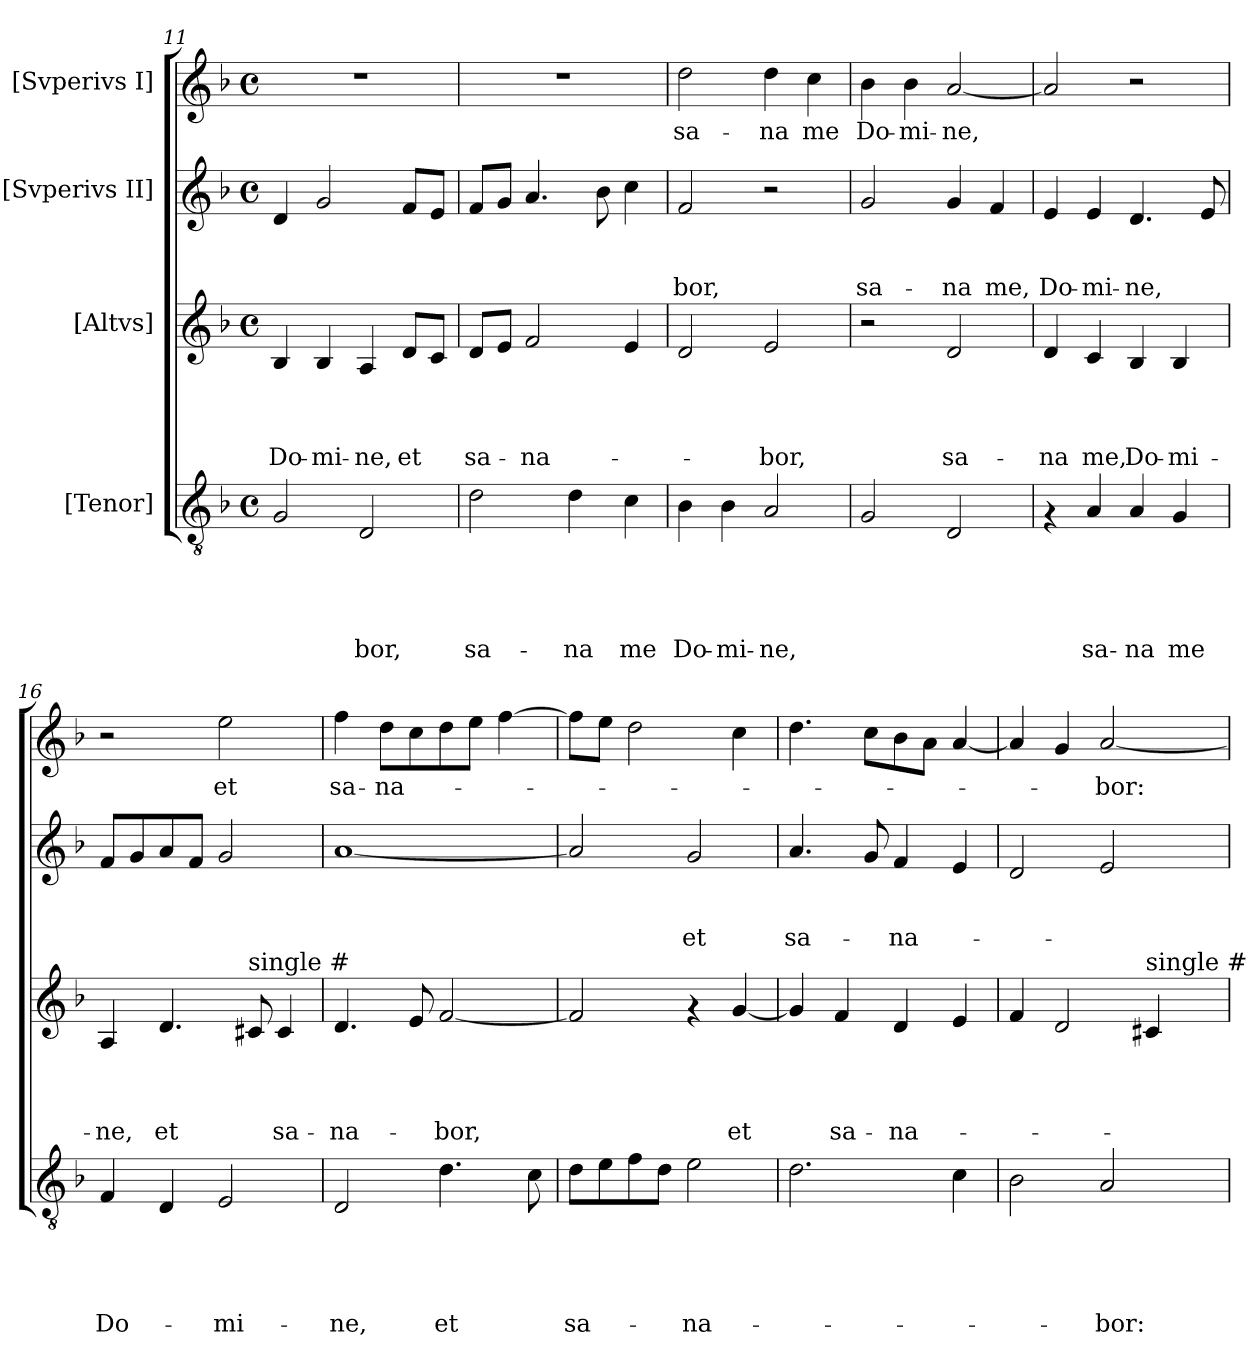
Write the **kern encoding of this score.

**kern	**text	**text	**text	**text	**text	**kern	**text	**text	**text	**text	**kern	**text	**text	**text	**kern	**text
*part4	*part4	*part4	*part4	*part4	*part4	*part3	*part3	*part3	*part3	*part3	*part2	*part2	*part2	*part2	*part1	*part1
*staff4	*staff4	*staff4	*staff4	*staff4	*staff4	*staff3	*staff3	*staff3	*staff3	*staff3	*staff2	*staff2	*staff2	*staff2	*staff1	*staff1
*I"[Tenor]	*	*	*	*	*	*I"[Altvs]	*	*	*	*	*I"[Svperivs II]	*	*	*	*I"[Svperivs I]	*
!!LO:PB:g=z
*clefGv2	*	*	*	*	*	*clefG2	*	*	*	*	*clefG2	*	*	*	*clefG2	*
*k[b-]	*	*	*	*	*	*k[b-]	*	*	*	*	*k[b-]	*	*	*	*k[b-]	*
*F:	*	*	*	*	*	*F:	*	*	*	*	*F:	*	*	*	*F:	*
*M4/4	*	*	*	*	*	*M4/4	*	*	*	*	*M4/4	*	*	*	*M4/4	*
*met(c)	*	*	*	*	*	*met(c)	*	*	*	*	*met(c)	*	*	*	*met(c)	*
=11	=11	=11	=11	=11	=11	=11	=11	=11	=11	=11	=11	=11	=11	=11	=11	=11
!	!	!	!	!	!	!	!	!	!	!LO:LY:b	!	!	!	!	!	!
2G/	.	.	.	.	.	4B-/	.	.	.	Do-	4d/	.	.	.	1r	.
!	!	!	!	!	!	!	!	!	!	!LO:LY:b	!	!	!	!	!	!
.	.	.	.	.	.	4B-/	.	.	.	-mi-	2g/	.	.	.	.	.
!	!	!	!	!	!LO:LY:b	!	!	!	!	!LO:LY:b	!	!	!	!	!	!
2D/	.	.	.	.	-bor,	4A/	.	.	.	-ne,	.	.	.	.	.	.
!	!	!	!	!	!	!	!	!	!	!LO:LY:b	!	!	!	!	!	!
.	.	.	.	.	.	8d/L	.	.	.	et	8f/L	.	.	.	.	.
.	.	.	.	.	.	8c/J	.	.	.	.	8e/J	.	.	.	.	.
=12	=12	=12	=12	=12	=12	=12	=12	=12	=12	=12	=12	=12	=12	=12	=12	=12
!	!	!	!	!	!LO:LY:b	!	!	!	!	!LO:LY:b	!	!	!	!	!	!
2d\	.	.	.	.	sa-	8d/L	.	.	.	sa-	8f/L	.	.	.	1r	.
.	.	.	.	.	.	8e/J	.	.	.	.	8g/J	.	.	.	.	.
!	!	!	!	!	!	!	!	!	!	!LO:LY:b	!	!	!	!	!	!
.	.	.	.	.	.	2f/	.	.	.	-na-	4.a/	.	.	.	.	.
!	!	!	!	!	!LO:LY:b	!	!	!	!	!	!	!	!	!	!	!
4d\	.	.	.	.	-na	.	.	.	.	.	.	.	.	.	.	.
.	.	.	.	.	.	.	.	.	.	.	8b-\	.	.	.	.	.
!	!	!	!	!	!LO:LY:b	!	!	!	!	!	!	!	!	!	!	!
4c\	.	.	.	.	me	4e/	.	.	.	.	4cc\	.	.	.	.	.
=13	=13	=13	=13	=13	=13	=13	=13	=13	=13	=13	=13	=13	=13	=13	=13	=13
!	!	!	!	!	!LO:LY:b	!	!	!	!	!	!	!	!	!LO:LY:b	!	!LO:LY:b
4B-\	.	.	.	.	Do-	2d/	.	.	.	.	2f/	.	.	-bor,	2dd\	sa-
!	!	!	!	!	!LO:LY:b	!	!	!	!	!	!	!	!	!	!	!
4B-\	.	.	.	.	-mi-	.	.	.	.	.	.	.	.	.	.	.
!	!	!	!	!	!LO:LY:b	!	!	!	!	!LO:LY:b	!	!	!	!	!	!LO:LY:b
2A/	.	.	.	.	-ne,	2e/	.	.	.	-bor,	2r	.	.	.	4dd\	-na
!	!	!	!	!	!	!	!	!	!	!	!	!	!	!	!	!LO:LY:b
.	.	.	.	.	.	.	.	.	.	.	.	.	.	.	4cc\	me
=14	=14	=14	=14	=14	=14	=14	=14	=14	=14	=14	=14	=14	=14	=14	=14	=14
!	!	!	!	!	!	!	!	!	!	!	!	!	!	!LO:LY:b	!	!LO:LY:b
2G/	.	.	.	.	.	2r	.	.	.	.	2g/	.	.	sa-	4b-\	Do-
!	!	!	!	!	!	!	!	!	!	!	!	!	!	!	!	!LO:LY:b
.	.	.	.	.	.	.	.	.	.	.	.	.	.	.	4b-\	-mi-
!	!	!	!	!	!	!	!	!	!	!LO:LY:b	!	!	!	!LO:LY:b	!	!LO:LY:b
2D/	.	.	.	.	.	2d/	.	.	.	sa-	4g/	.	.	-na	[<2a/	-ne,
!	!	!	!	!	!	!	!	!	!	!	!	!	!	!LO:LY:b	!	!
.	.	.	.	.	.	.	.	.	.	.	4f/	.	.	me,	.	.
=15	=15	=15	=15	=15	=15	=15	=15	=15	=15	=15	=15	=15	=15	=15	=15	=15
!	!	!	!	!	!	!	!	!	!	!LO:LY:b	!	!	!	!LO:LY:b	!	!
4rF	.	.	.	.	.	4d/	.	.	.	-na	4e/	.	.	Do-	2a/]	.
!	!	!	!	!	!LO:LY:b	!	!	!	!	!LO:LY:b	!	!	!	!LO:LY:b	!	!
4A/	.	.	.	.	sa-	4c/	.	.	.	me,	4e/	.	.	-mi-	.	.
!	!	!	!	!	!LO:LY:b	!	!	!	!	!LO:LY:b	!	!	!	!LO:LY:b	!	!
4A/	.	.	.	.	-na	4B-/	.	.	.	Do-	4.d/	.	.	-ne,	2r	.
!	!	!	!	!	!LO:LY:b	!	!	!	!	!LO:LY:b	!	!	!	!	!	!
4G/	.	.	.	.	me	4B-/	.	.	.	-mi-	.	.	.	.	.	.
.	.	.	.	.	.	.	.	.	.	.	8e/	.	.	.	.	.
!!LO:PB:g=z
=16	=16	=16	=16	=16	=16	=16	=16	=16	=16	=16	=16	=16	=16	=16	=16	=16
!	!	!	!	!	!LO:LY:b	!	!	!	!	!LO:LY:b	!	!	!	!	!	!
4F/	.	.	.	.	Do-	4A/	.	.	.	-ne,	8f/L	.	.	.	2r	.
.	.	.	.	.	.	.	.	.	.	.	8g/	.	.	.	.	.
!	!	!	!	!	!	!	!	!	!	!LO:LY:b	!	!	!	!	!	!
4D/	.	.	.	.	.	4.d/	.	.	.	et	8a/	.	.	.	.	.
.	.	.	.	.	.	.	.	.	.	.	8f/J	.	.	.	.	.
!	!	!	!	!	!LO:LY:b	!	!	!	!	!	!	!	!	!	!	!LO:LY:b
2E/	.	.	.	.	-mi-	.	.	.	.	.	2g/	.	.	.	2ee\	et
!	!	!	!	!	!	!LO:TX:a:t=single #	!	!	!	!	!	!	!	!	!	!
.	.	.	.	.	.	8c#/	.	.	.	.	.	.	.	.	.	.
!	!	!	!	!	!	!	!	!	!	!LO:LY:b	!	!	!	!	!	!
.	.	.	.	.	.	4c#/	.	.	.	sa-	.	.	.	.	.	.
=17	=17	=17	=17	=17	=17	=17	=17	=17	=17	=17	=17	=17	=17	=17	=17	=17
!	!	!	!	!	!LO:LY:b	!	!	!	!	!LO:LY:b	!	!	!	!	!	!LO:LY:b
2D/	.	.	.	.	-ne,	4.d/	.	.	.	-na-	[<1a	.	.	.	4ff\	sa-
!	!	!	!	!	!	!	!	!	!	!	!	!	!	!	!	!LO:LY:b
.	.	.	.	.	.	.	.	.	.	.	.	.	.	.	8dd\L	-na-
.	.	.	.	.	.	8e/	.	.	.	.	.	.	.	.	8cc\	.
!	!	!	!	!	!LO:LY:b	!	!	!	!	!LO:LY:b	!	!	!	!	!	!
4.d\	.	.	.	.	et	[<2f/	.	.	.	-bor,	.	.	.	.	8dd\	.
.	.	.	.	.	.	.	.	.	.	.	.	.	.	.	8ee\J	.
.	.	.	.	.	.	.	.	.	.	.	.	.	.	.	[>4ff\	.
8c\	.	.	.	.	.	.	.	.	.	.	.	.	.	.	.	.
=18	=18	=18	=18	=18	=18	=18	=18	=18	=18	=18	=18	=18	=18	=18	=18	=18
!	!	!	!	!	!LO:LY:b	!	!	!	!	!	!	!	!	!	!	!
8d\L	.	.	.	.	sa-	2f/]	.	.	.	.	2a/]	.	.	.	8ff\L]	.
8e\	.	.	.	.	.	.	.	.	.	.	.	.	.	.	8ee\J	.
8f\	.	.	.	.	.	.	.	.	.	.	.	.	.	.	2dd\	.
8d\J	.	.	.	.	.	.	.	.	.	.	.	.	.	.	.	.
!	!	!	!	!	!LO:LY:b	!	!	!	!	!	!	!	!	!LO:LY:b	!	!
2e\	.	.	.	.	-na-	4rf	.	.	.	.	2g/	.	.	et	.	.
!	!	!	!	!	!	!	!	!	!	!LO:LY:b	!	!	!	!	!	!
.	.	.	.	.	.	[<4g/	.	.	.	et	.	.	.	.	4cc\	.
=19	=19	=19	=19	=19	=19	=19	=19	=19	=19	=19	=19	=19	=19	=19	=19	=19
!	!	!	!	!	!	!	!	!	!	!	!	!	!	!LO:LY:b	!	!
2.d\	.	.	.	.	.	4g/]	.	.	.	.	4.a/	.	.	sa-	4.dd\	.
!	!	!	!	!	!	!	!	!	!	!LO:LY:b	!	!	!	!	!	!
.	.	.	.	.	.	4f/	.	.	.	sa-	.	.	.	.	.	.
.	.	.	.	.	.	.	.	.	.	.	8g/	.	.	.	8cc\L	.
!	!	!	!	!	!	!	!	!	!	!LO:LY:b	!	!	!	!LO:LY:b	!	!
.	.	.	.	.	.	4d/	.	.	.	-na-	4f/	.	.	-na-	8b-\	.
.	.	.	.	.	.	.	.	.	.	.	.	.	.	.	8a\J	.
4c\	.	.	.	.	.	4e/	.	.	.	.	4e/	.	.	.	[<4a/	.
=20	=20	=20	=20	=20	=20	=20	=20	=20	=20	=20	=20	=20	=20	=20	=20	=20
2B-\	.	.	.	.	.	4f/	.	.	.	.	2d/	.	.	.	4a/]	.
.	.	.	.	.	.	2d/	.	.	.	.	.	.	.	.	4g/	.
!	!	!	!	!	!LO:LY:b	!	!	!	!	!	!	!	!	!	!	!LO:LY:b
2A/	.	.	.	.	-bor:	.	.	.	.	.	2e/	.	.	.	[<2a/	-bor:
!	!	!	!	!	!	!LO:TX:a:t=single #	!	!	!	!	!	!	!	!	!	!
.	.	.	.	.	.	4c#/	.	.	.	.	.	.	.	.	.	.
=	=	=	=	=	=	=	=	=	=	=	=	=	=	=	=	=
*-	*-	*-	*-	*-	*-	*-	*-	*-	*-	*-	*-	*-	*-	*-	*-	*-
